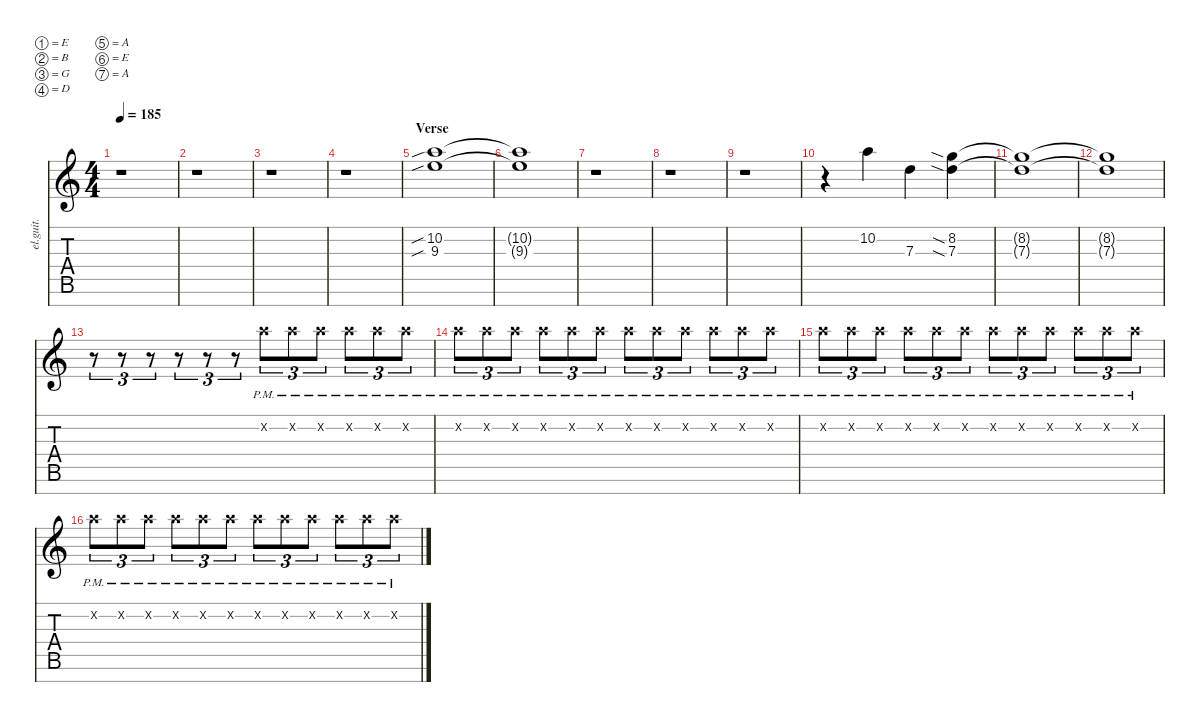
\defaultSystemsLayout 4
\hideDynamics
\bracketExtendMode nobrackets
\track ("Clean Guitar - Zoli" "el.guit.") {instrument electricguitarclean}
\staff {score tabs}
\tuning (E4 B3 G3 D3 A2 E2 A1)
\ts (4 4)
\tempo 185
\clef g2
\ks c
r.1{dy mf} |
r.1 |
r.1 |
r.1 |
\section ("" "Verse")
(10.2{sib} 9.3{sib}).1 |
(10.2{t} 9.3{t}).1 |
r.1{beam Down} |
r.1{beam Down} |
r.1{beam Down} |
r.4{beam Down} 10.2.4{beam Down} 7.3.4{beam Down} (8.2{sia} 7.3{sia}).4{beam Down} |
(7.3{t} 8.2{t}).1{beam Down} |
(7.3{t} 8.2{t}).1{beam Down} |
r.8{tu (3 2) beam Down} r.8{tu (3 2) beam Down} r.8{tu (3 2) beam Down} r.8{tu (3 2) beam Down} r.8{tu (3 2) beam Down} r.8{tu (3 2) beam Down} 10.2{pm x}.8{tu (3 2) dy p beam Down} 10.2{pm x}.8{tu (3 2) beam Down} 10.2{pm x}.8{tu (3 2) beam Down} 10.2{pm x}.8{tu (3 2) beam Down} 10.2{pm x}.8{tu (3 2) beam Down} 10.2{pm x}.8{tu (3 2) beam Down} |
10.2{pm x}.8{tu (3 2) beam Down} 10.2{pm x}.8{tu (3 2) beam Down} 10.2{pm x}.8{tu (3 2) beam Down} 10.2{pm x}.8{tu (3 2) beam Down} 10.2{pm x}.8{tu (3 2) beam Down} 10.2{pm x}.8{tu (3 2) beam Down} 10.2{pm x}.8{tu (3 2) beam Down} 10.2{pm x}.8{tu (3 2) beam Down} 10.2{pm x}.8{tu (3 2) beam Down} 10.2{pm x}.8{tu (3 2) beam Down} 10.2{pm x}.8{tu (3 2) beam Down} 10.2{pm x}.8{tu (3 2) beam Down} |
10.2{pm x}.8{tu (3 2) beam Down} 10.2{pm x}.8{tu (3 2) beam Down} 10.2{pm x}.8{tu (3 2) beam Down} 10.2{pm x}.8{tu (3 2) beam Down} 10.2{pm x}.8{tu (3 2) beam Down} 10.2{pm x}.8{tu (3 2) beam Down} 10.2{pm x}.8{tu (3 2) beam Down} 10.2{pm x}.8{tu (3 2) beam Down} 10.2{pm x}.8{tu (3 2) beam Down} 10.2{pm x}.8{tu (3 2) beam Down} 10.2{pm x}.8{tu (3 2) beam Down} 10.2{pm x}.8{tu (3 2) beam Down} |
10.2{pm x}.8{tu (3 2) beam Down} 10.2{pm x}.8{tu (3 2) beam Down} 10.2{pm x}.8{tu (3 2) beam Down} 10.2{pm x}.8{tu (3 2) beam Down} 10.2{pm x}.8{tu (3 2) beam Down} 10.2{pm x}.8{tu (3 2) beam Down} 10.2{pm x}.8{tu (3 2) beam Down} 10.2{pm x}.8{tu (3 2) beam Down} 10.2{pm x}.8{tu (3 2) beam Down} 10.2{pm x}.8{tu (3 2) beam Down} 10.2{pm x}.8{tu (3 2) beam Down} 10.2{pm x}.8{tu (3 2) beam Down}
